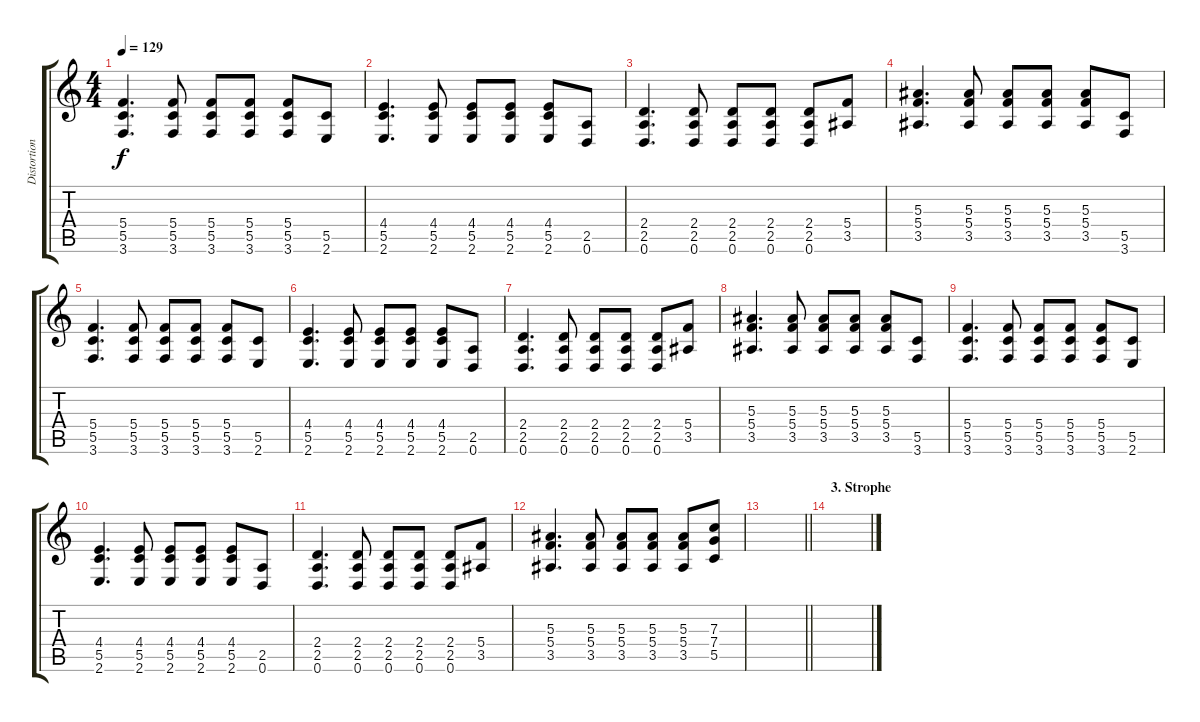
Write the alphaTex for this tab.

\track ("Distortion Rhythm" "Distortion") {instrument distortionguitar}
\staff {score tabs}
\tuning (D4 A3 F3 C3 G2 D2) {hide}
\ts (4 4)
\tempo 129
\clef g2
\ks c
(5.4 5.5 3.6).4{d dy f} (5.4 5.5 3.6).8 (5.4 5.5 3.6).8 (5.4 5.5 3.6).8 (5.4 5.5 3.6).8 (5.5 2.6).8 |
(4.4 5.5 2.6).4{d} (4.4 5.5 2.6).8 (4.4 5.5 2.6).8 (4.4 5.5 2.6).8 (4.4 5.5 2.6).8 (2.5 0.6).8 |
(2.4 2.5 0.6).4{d} (2.4 2.5 0.6).8 (2.4 2.5 0.6).8 (2.4 2.5 0.6).8 (2.4 2.5 0.6).8 (5.4 3.5).8 |
(5.3 5.4 3.5).4{d} (5.3 5.4 3.5).8 (5.3 5.4 3.5).8 (5.3 5.4 3.5).8 (5.3 5.4 3.5).8 (5.5 3.6).8 |
(5.4 5.5 3.6).4{d} (5.4 5.5 3.6).8 (5.4 5.5 3.6).8 (5.4 5.5 3.6).8 (5.4 5.5 3.6).8 (5.5 2.6).8 |
(4.4 5.5 2.6).4{d} (4.4 5.5 2.6).8 (4.4 5.5 2.6).8 (4.4 5.5 2.6).8 (4.4 5.5 2.6).8 (2.5 0.6).8 |
(2.4 2.5 0.6).4{d} (2.4 2.5 0.6).8 (2.4 2.5 0.6).8 (2.4 2.5 0.6).8 (2.4 2.5 0.6).8 (5.4 3.5).8 |
(5.3 5.4 3.5).4{d} (5.3 5.4 3.5).8 (5.3 5.4 3.5).8 (5.3 5.4 3.5).8 (5.3 5.4 3.5).8 (5.5 3.6).8 |
(5.4 5.5 3.6).4{d} (5.4 5.5 3.6).8 (5.4 5.5 3.6).8 (5.4 5.5 3.6).8 (5.4 5.5 3.6).8 (5.5 2.6).8 |
(4.4 5.5 2.6).4{d} (4.4 5.5 2.6).8 (4.4 5.5 2.6).8 (4.4 5.5 2.6).8 (4.4 5.5 2.6).8 (2.5 0.6).8 |
(2.4 2.5 0.6).4{d} (2.4 2.5 0.6).8 (2.4 2.5 0.6).8 (2.4 2.5 0.6).8 (2.4 2.5 0.6).8 (5.4 3.5).8 |
(5.3 5.4 3.5).4{d} (5.3 5.4 3.5).8 (5.3 5.4 3.5).8 (5.3 5.4 3.5).8 (5.3 5.4 3.5).8 (7.3 7.4 5.5).8 |
\barLineRight lightlight
|
\section ("" "3. Strophe")
